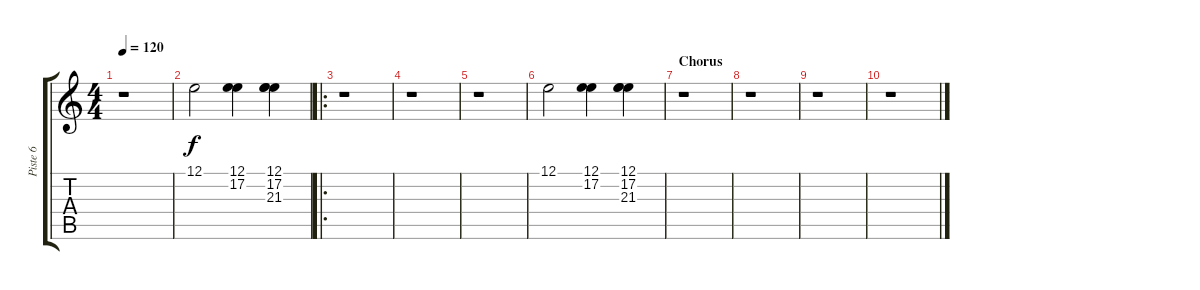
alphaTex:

\track ("Piste 6" "Piste 6") {instrument stringensemble1}
\staff {score tabs}
\tuning (E4 B3 G3 D3 A2 E2) {hide}
\ts (4 4)
\tempo 120
\clef g2
\ks c
r.1{dy f} |
12.1.2 (12.1 17.2).4 (12.1 17.2 21.3).4 |
\ro
r.1 |
r.1 |
r.1 |
12.1.2 (12.1 17.2).4 (12.1 17.2 21.3).4 |
\section ("" "Chorus")
r.1 |
r.1 |
r.1 |
r.1
